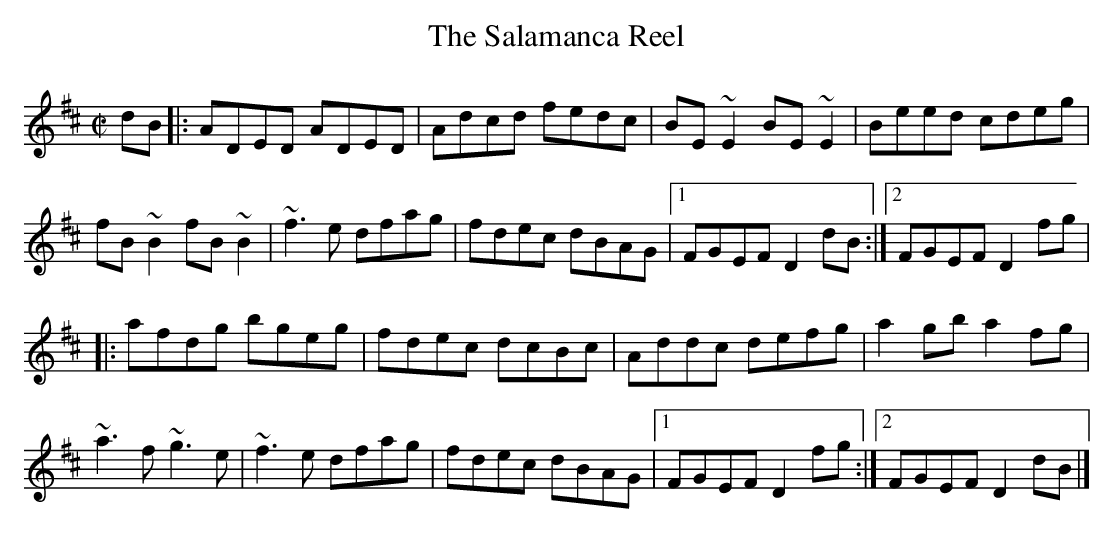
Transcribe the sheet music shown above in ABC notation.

X:1
T:Salamanca Reel, The
M:C|
L:1/8
K:D
dB[|:ADED ADED|Adcd fedc|BE~E2 BE~E2|Beed cdeg|!
fB~B2 fB~B2|~f3e dfag|fdec dBAG|1FGEF D2dB:|2FGEF D2fg|!
|:afdg bgeg|fdec dcBc|Addc defg|a2gb a2fg|!
~a3f ~g3e|~f3e dfag|fdec dBAG|1FGEF D2fg:|2FGEF D2dB|]!
